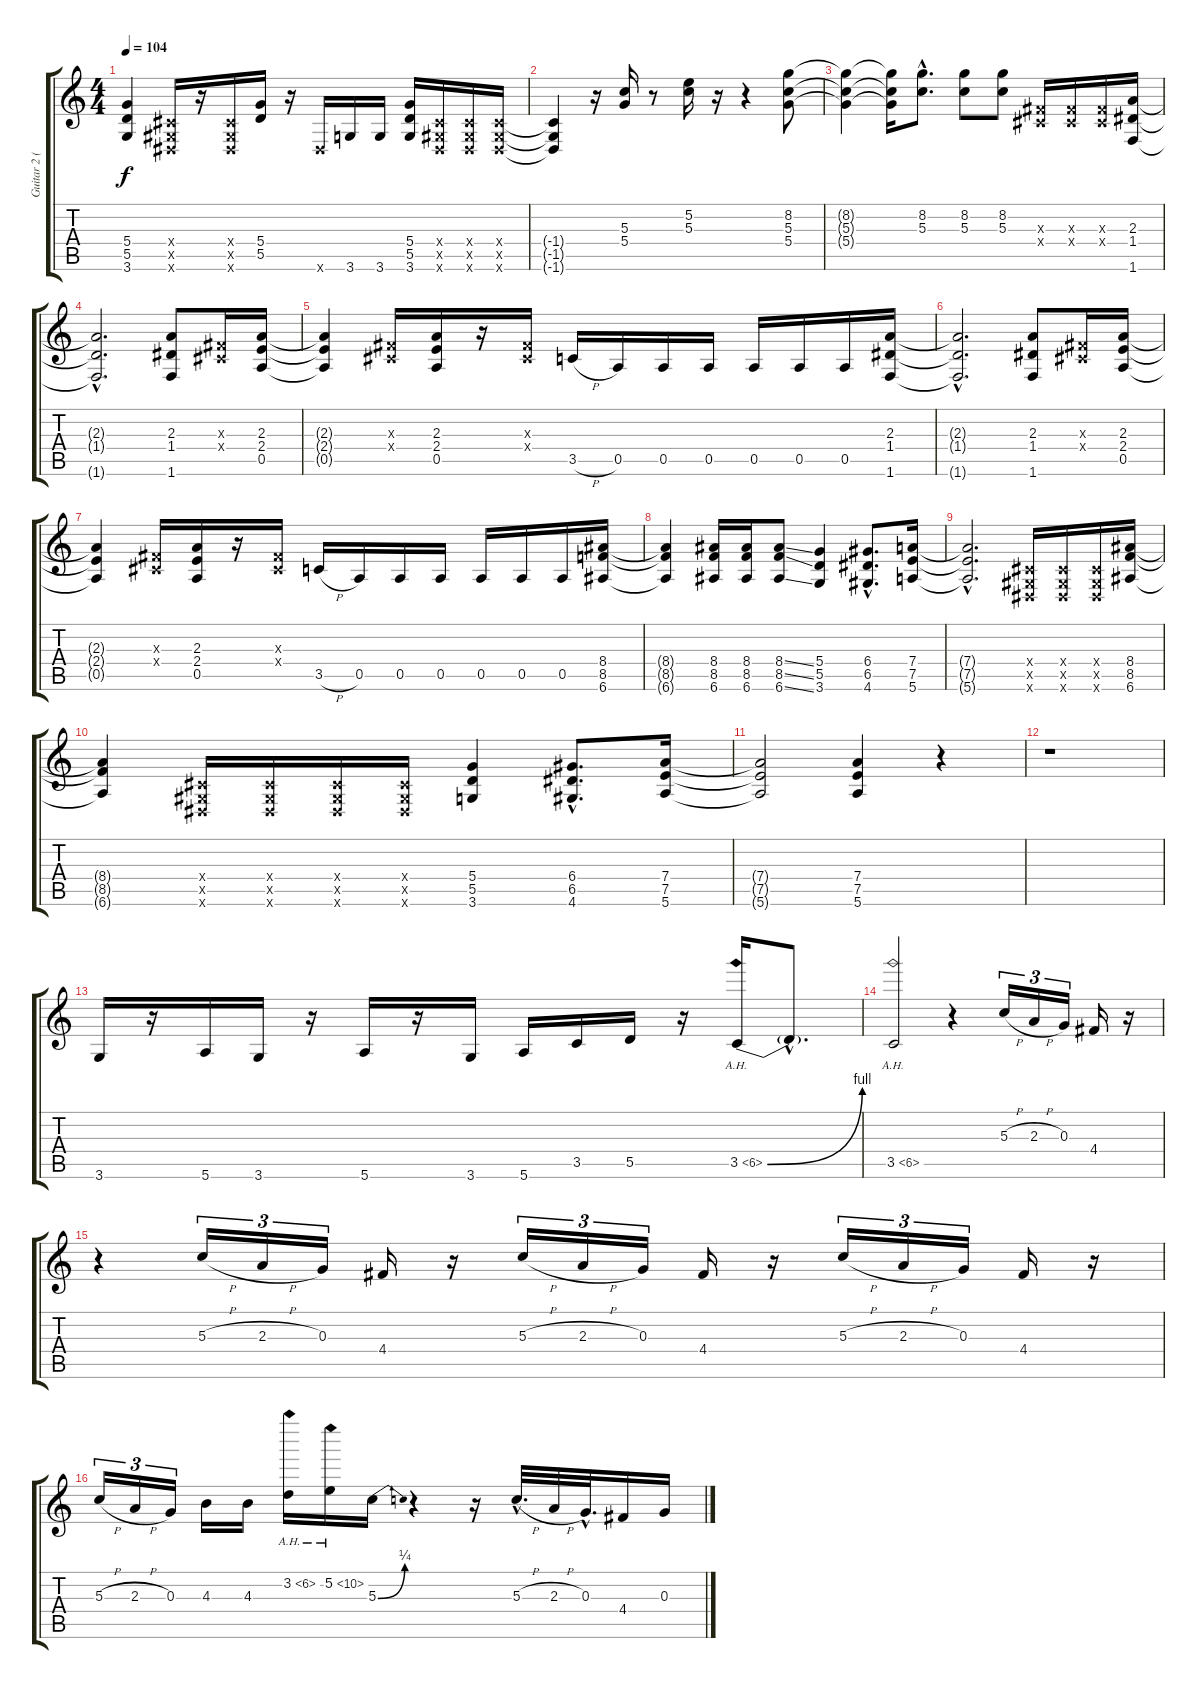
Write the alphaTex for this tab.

\track ("Guitar 2 (Rhythm & Outro)" "Guitar 2 (") {instrument distortionguitar}
\staff {score tabs}
\tuning (E4 B3 G3 D3 A2 E2) {hide}
\ts (4 4)
\tempo 104
\clef g2
\ks c
(5.4 5.5 3.6).4{dy f} (-1.4{x} -1.5{x} -1.6{x}).16 r.16 (-1.4{x} -1.5{x} -1.6{x}).16 (5.4 5.5).16 r.16 -1.6{x}.16 3.6.16 3.6.16 (5.4 5.5 3.6).16 (-1.4{x} -1.5{x} -1.6{x}).16 (-1.4{x} -1.5{x} -1.6{x}).16 (-1.4{x} -1.5{x} -1.6{x}).16 |
(-1.4{t} -1.5{t} -1.6{t}).4 r.16 (5.3 5.4).16 r.8 (5.2 5.3).16 r.16 r.4 (8.2 5.3 5.4).8 |
(8.2{t} 5.3{t} 5.4{t}).4 (8.2{t} 5.3{t} 5.4{t}).16 (8.2{hac} 5.3{hac}).8{d} (8.2 5.3).8 (8.2 5.3).8 (-1.3{x} -1.4{x}).16 (-1.3{x} -1.4{x}).16 (-1.3{x} -1.4{x}).16 (2.3 1.4 1.6).16 |
(2.3{hac t} 1.4{hac t} 1.6{hac t}).2{d} (2.3 1.4 1.6).8 (-1.3{x} -1.4{x}).16 (2.3 2.4 0.5).16 |
(2.3{t} 2.4{t} 0.5{t}).4 (-1.3{x} -1.4{x}).16 (2.3 2.4 0.5).16 r.16 (-1.3{x} -1.4{x}).16 3.5{h}.16 0.5.16 0.5.16 0.5.16 0.5.16 0.5.16 0.5.16 (2.3 1.4 1.6).16 |
(2.3{hac t} 1.4{hac t} 1.6{hac t}).2{d} (2.3 1.4 1.6).8 (-1.3{x} -1.4{x}).16 (2.3 2.4 0.5).16 |
(2.3{t} 2.4{t} 0.5{t}).4 (-1.3{x} -1.4{x}).16 (2.3 2.4 0.5).16 r.16 (-1.3{x} -1.4{x}).16 3.5{h}.16 0.5.16 0.5.16 0.5.16 0.5.16 0.5.16 0.5.16 (8.4 8.5 6.6).16 |
(8.4{t} 8.5{t} 6.6{t}).4 (8.4 8.5 6.6).16 (8.4 8.5 6.6).16 (8.4{ss} 8.5{ss} 6.6{ss}).8 (5.4 5.5 3.6).4 (6.4{hac} 6.5{hac} 4.6{hac}).8{d} (7.4 7.5 5.6).16 |
(7.4{hac t} 7.5{hac t} 5.6{hac t}).2{d} (-1.4{x} -1.5{x} -1.6{x}).16 (-1.4{x} -1.5{x} -1.6{x}).16 (-1.4{x} -1.5{x} -1.6{x}).16 (8.4 8.5 6.6).16 |
(8.4{t} 8.5{t} 6.6{t}).4 (-1.4{x} -1.5{x} -1.6{x}).16 (-1.4{x} -1.5{x} -1.6{x}).16 (-1.4{x} -1.5{x} -1.6{x}).16 (-1.4{x} -1.5{x} -1.6{x}).16 (5.4 5.5 3.6).4 (6.4{hac} 6.5{hac} 4.6{hac}).8{d} (7.4 7.5 5.6).16 |
(7.4{t} 7.5{t} 5.6{t}).2 (7.4 7.5 5.6).4 r.4 |
r.1 |
3.6.16 r.16 5.6.16 3.6.16 r.16 5.6.16 r.16 3.6.16 5.6.16 3.5.16 5.5.16 r.16 3.5{be (bend 0 0 60 4) ah 3}.16 3.5{hac t}.8{d} |
3.5{ah 3}.2 r.4 5.3{h}.16{tu (3 2)} 2.3{h}.16{tu (3 2)} 0.3.16{tu (3 2)} 4.4.16 r.16 |
r.4 5.3{h}.16{tu (3 2)} 2.3{h}.16{tu (3 2)} 0.3.16{tu (3 2)} 4.4.16 r.16 5.3{h}.16{tu (3 2)} 2.3{h}.16{tu (3 2)} 0.3.16{tu (3 2)} 4.4.16 r.16 5.3{h}.16{tu (3 2)} 2.3{h}.16{tu (3 2)} 0.3.16{tu (3 2)} 4.4.16 r.16 |
5.3{h}.16{tu (3 2)} 2.3{h}.16{tu (3 2)} 0.3.16{tu (3 2)} 4.3.16 4.3.16 3.2{ah 3}.16 5.2{ah 5}.16 5.3{be (bend 0 0 60 1)}.16 r.4 r.16 5.3{h hac}.32{d} 2.3{h}.32 0.3{hac}.32{d} 4.4.16 0.3.16
